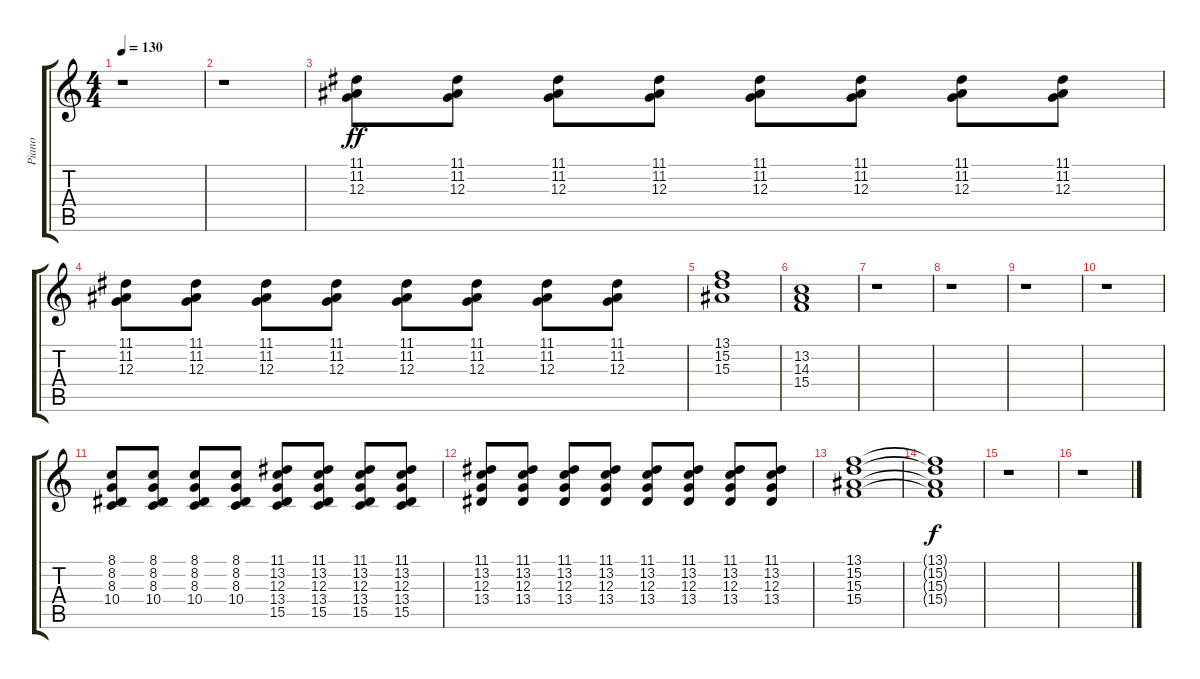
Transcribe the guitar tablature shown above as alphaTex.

\track ("Piano" "Piano") {instrument acousticgrandpiano}
\staff {score tabs}
\tuning (E4 B3 G3 D3 A2 E2) {hide}
\ts (4 4)
\tempo 130
\clef g2
\ks c
r.1{dy ff} |
r.1 |
(11.1 11.2 12.3).8 (11.1 11.2 12.3).8 (11.1 11.2 12.3).8 (11.1 11.2 12.3).8 (11.1 11.2 12.3).8 (11.1 11.2 12.3).8 (11.1 11.2 12.3).8 (11.1 11.2 12.3).8 |
(11.1 11.2 12.3).8 (11.1 11.2 12.3).8 (11.1 11.2 12.3).8 (11.1 11.2 12.3).8 (11.1 11.2 12.3).8 (11.1 11.2 12.3).8 (11.1 11.2 12.3).8 (11.1 11.2 12.3).8 |
(13.1 15.2 15.3).1 |
(13.2 14.3 15.4).1 |
r.1 |
r.1 |
r.1 |
r.1 |
(8.1 8.2 8.3 10.4).8 (8.1 8.2 8.3 10.4).8 (8.1 8.2 8.3 10.4).8 (8.1 8.2 8.3 10.4).8 (11.1 13.2 12.3 13.4 15.5).8 (11.1 13.2 12.3 13.4 15.5).8 (11.1 13.2 12.3 13.4 15.5).8 (11.1 13.2 12.3 13.4 15.5).8 |
(11.1 13.2 12.3 13.4).8 (11.1 13.2 12.3 13.4).8 (11.1 13.2 12.3 13.4).8 (11.1 13.2 12.3 13.4).8 (11.1 13.2 12.3 13.4).8 (11.1 13.2 12.3 13.4).8 (11.1 13.2 12.3 13.4).8 (11.1 13.2 12.3 13.4).8 |
(13.1 15.2 15.3 15.4).1 |
(13.1{t} 15.2{t} 15.3{t} 15.4{t}).1{dy f} |
r.1 |
r.1
